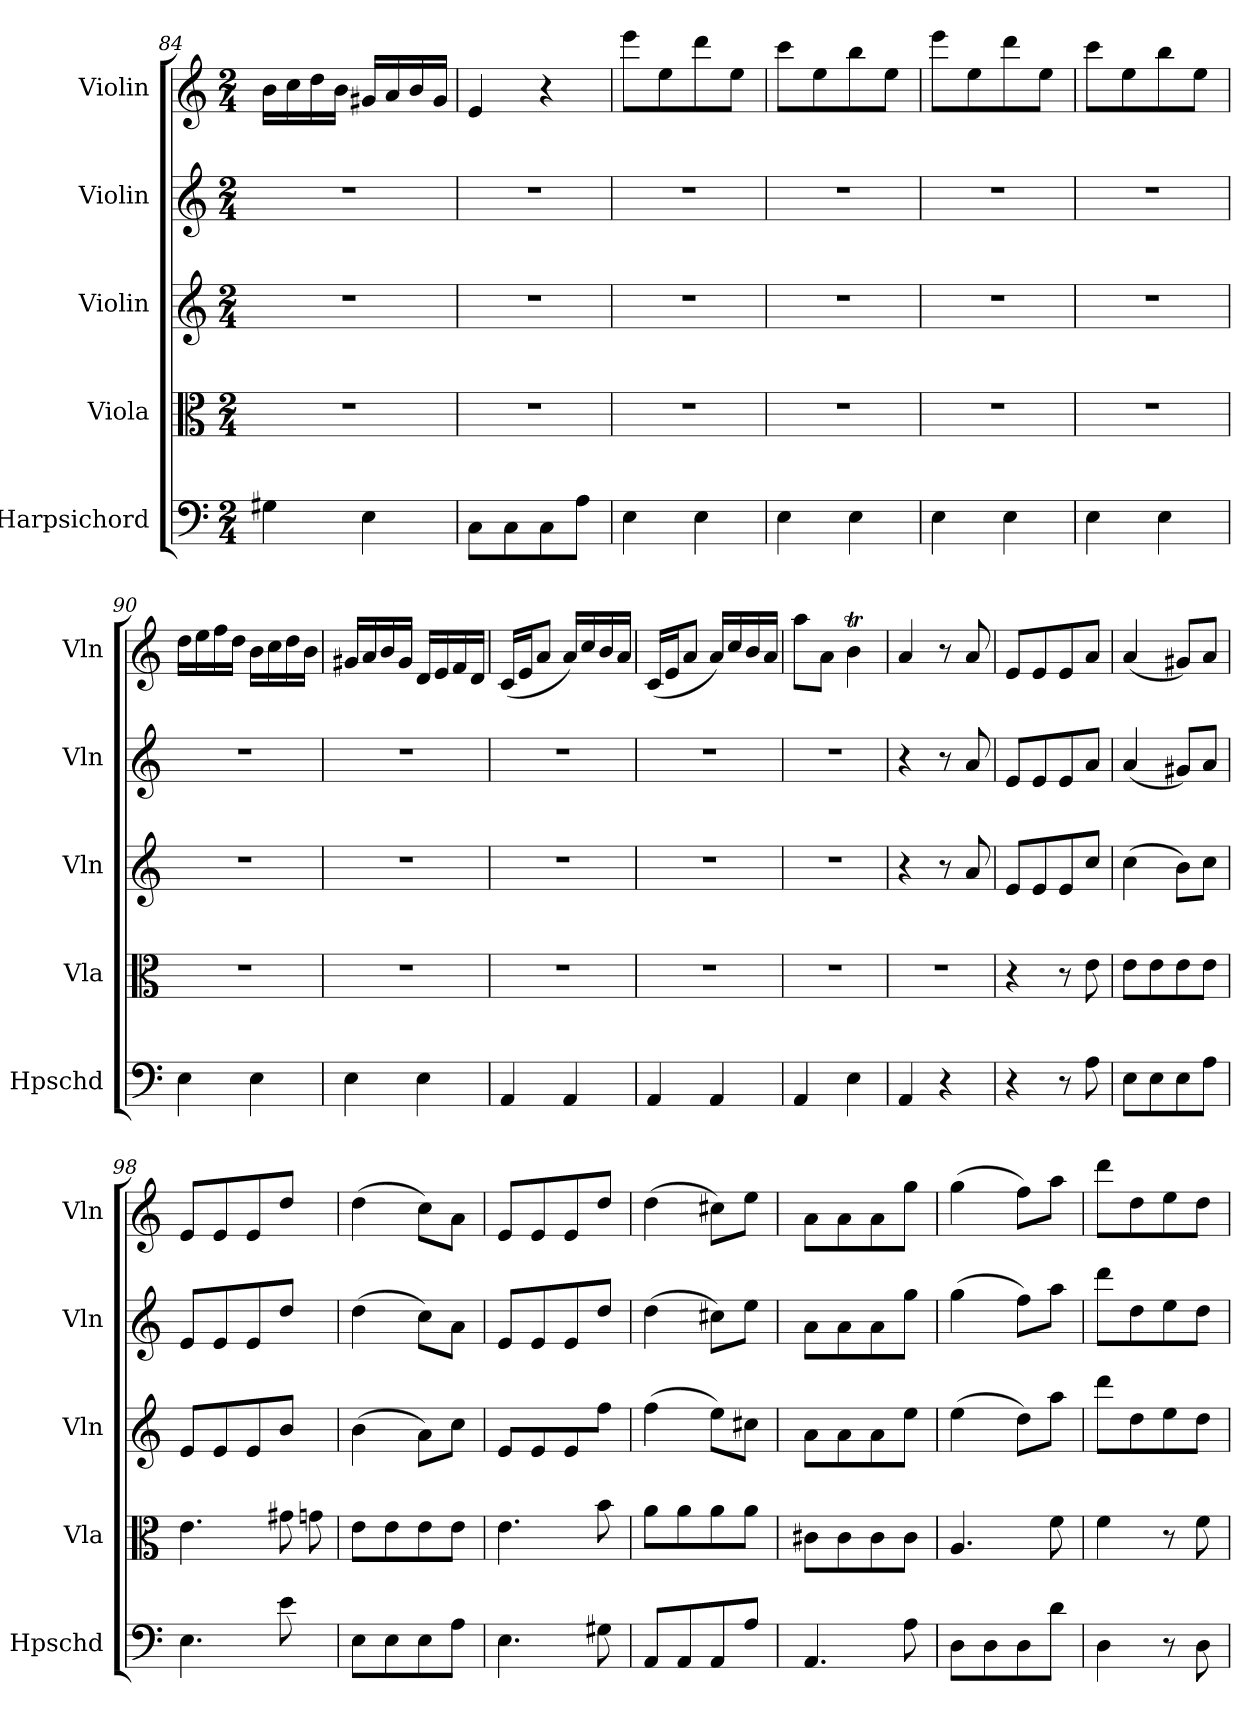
**kern	**kern	**kern	**kern	**kern
*part5	*part4	*part3	*part2	*part1
*staff5	*staff4	*staff3	*staff2	*staff1
*I"Harpsichord	*I"Viola	*I"Violin	*I"Violin	*I"Violin
*I'Hpschd	*I'Vla	*I'Vln	*I'Vln	*I'Vln
*clefF4	*clefC3	*clefG2	*clefG2	*clefG2
*k[]	*k[]	*k[]	*k[]	*k[]
*C:	*C:	*C:	*C:	*C:
*M2/4	*M2/4	*M2/4	*M2/4	*M2/4
=84	=84	=84	=84	=84
4G#X\	2r	2r	2r	16b\LL
.	.	.	.	16cc\
.	.	.	.	16dd\
.	.	.	.	16b\JJ
4E\	.	.	.	16g#X/LL
.	.	.	.	16a/
.	.	.	.	16b/
.	.	.	.	16g#/JJ
=85	=85	=85	=85	=85
8C\L	2r	2r	2r	4e/
8C\	.	.	.	.
8C\	.	.	.	4r
8A\J	.	.	.	.
=86	=86	=86	=86	=86
4E\	2r	2r	2r	8eee\L
.	.	.	.	8ee\
4E\	.	.	.	8ddd\
.	.	.	.	8ee\J
=87	=87	=87	=87	=87
4E\	2r	2r	2r	8ccc\L
.	.	.	.	8ee\
4E\	.	.	.	8bb\
.	.	.	.	8ee\J
=88	=88	=88	=88	=88
4E\	2r	2r	2r	8eee\L
.	.	.	.	8ee\
4E\	.	.	.	8ddd\
.	.	.	.	8ee\J
=89	=89	=89	=89	=89
4E\	2r	2r	2r	8ccc\L
.	.	.	.	8ee\
4E\	.	.	.	8bb\
.	.	.	.	8ee\J
=90	=90	=90	=90	=90
4E\	2r	2r	2r	16dd\LL
.	.	.	.	16ee\
.	.	.	.	16ff\
.	.	.	.	16dd\JJ
4E\	.	.	.	16b\LL
.	.	.	.	16cc\
.	.	.	.	16dd\
.	.	.	.	16b\JJ
=91	=91	=91	=91	=91
4E\	2r	2r	2r	16g#X/LL
.	.	.	.	16a/
.	.	.	.	16b/
.	.	.	.	16g#/JJ
4E\	.	.	.	16d/LL
.	.	.	.	16e/
.	.	.	.	16f/
.	.	.	.	16d/JJ
=92	=92	=92	=92	=92
4AA/	2r	2r	2r	(16c/LL
.	.	.	.	16e/J
.	.	.	.	8a/J
4AA/	.	.	.	16a/LL)
.	.	.	.	16cc/
.	.	.	.	16b/
.	.	.	.	16a/JJ
=93	=93	=93	=93	=93
4AA/	2r	2r	2r	(16c/LL
.	.	.	.	16e/J
.	.	.	.	8a/J
4AA/	.	.	.	16a/LL)
.	.	.	.	16cc/
.	.	.	.	16b/
.	.	.	.	16a/JJ
=94	=94	=94	=94	=94
4AA/	2r	2r	2r	8aa\L
.	.	.	.	8a\J
4E\	.	.	.	4bt\
=95	=95	=95	=95	=95
4AA/	2r	4r	4r	4a/
4r	.	8r	8r	8r
.	.	8a/	8a/	8a/
=96	=96	=96	=96	=96
4r	4r	8e/L	8e/L	8e/L
.	.	8e/	8e/	8e/
8r	8r	8e/	8e/	8e/
8A\	8e\	8cc/J	8a/J	8a/J
=97	=97	=97	=97	=97
8E\L	8e\L	(4cc\	(4a/	(4a/
8E\	8e\	.	.	.
8E\	8e\	8b\L)	8g#X/L)	8g#X/L)
8A\J	8e\J	8cc\J	8a/J	8a/J
=98	=98	=98	=98	=98
*	*^	*	*	*
4.E\	4.e\	4.ryy	8e/L	8e/L	8e/L
.	.	.	8e/	8e/	8e/
.	.	.	8e/	8e/	8e/
8e\	8g#X\	8gn\	8b/J	8dd/J	8dd/J
*	*v	*v	*	*	*
=99	=99	=99	=99	=99
8E\L	8e\L	(4b\	(4dd\	(4dd\
8E\	8e\	.	.	.
8E\	8e\	8a\L)	8cc\L)	8cc\L)
8A\J	8e\J	8cc\J	8a\J	8a\J
=100	=100	=100	=100	=100
4.E\	4.e\	8e/L	8e/L	8e/L
.	.	8e/	8e/	8e/
.	.	8e/	8e/	8e/
8G#X\	8b\	8ff\J	8dd/J	8dd/J
=101	=101	=101	=101	=101
8AA/L	8a\L	(4ff\	(4dd\	(4dd\
8AA/	8a\	.	.	.
8AA/	8a\	8ee\L)	8cc#X\L)	8cc#X\L)
8A/J	8a\J	8cc#X\J	8ee\J	8ee\J
=102	=102	=102	=102	=102
4.AA/	8c#X\L	8a\L	8a\L	8a\L
.	8c#\	8a\	8a\	8a\
.	8c#\	8a\	8a\	8a\
8A\	8c#\J	8ee\J	8gg\J	8gg\J
=103	=103	=103	=103	=103
8D\L	4.A/	(4ee\	(4gg\	(4gg\
8D\	.	.	.	.
8D\	.	8dd\L)	8ff\L)	8ff\L)
8d\J	8f\	8aa\J	8aa\J	8aa\J
=104	=104	=104	=104	=104
4D\	4f\	8ddd\L	8ddd\L	8ddd\L
.	.	8dd\	8dd\	8dd\
8r	8r	8ee\	8ee\	8ee\
8D\	8f\	8dd\J	8dd\J	8dd\J
=	=	=	=	=
*-	*-	*-	*-	*-
